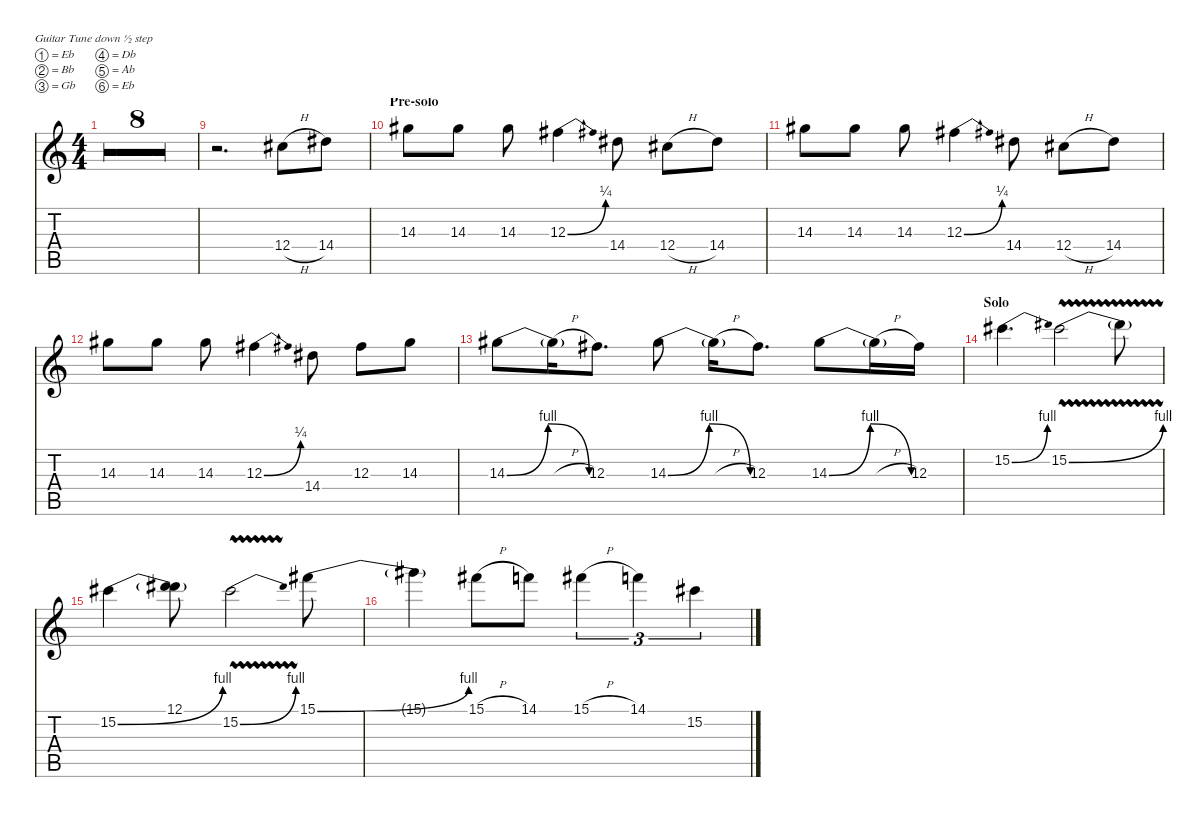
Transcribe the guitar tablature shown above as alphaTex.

\defaultSystemsLayout 4
\hideDynamics
\bracketExtendMode nobrackets
\singleTrackTrackNamePolicy hidden
\multiTrackTrackNamePolicy hidden
\otherSystemsTrackNameOrientation horizontal
\track ("Lead Guitar 1" "  ") {multiBarRest instrument distortionguitar}
\staff {score tabs}
\tuning (Eb4 Bb3 Gb3 Db3 Ab2 Eb2)
\ts (4 4)
\tempo 208
\clef g2
\ks c
r.1{dy mf beam Down} |
r.1{beam Down} |
r.1{beam Down} |
r.1{beam Down} |
r.1{beam Down} |
r.1{beam Down} |
r.1{beam Down} |
r.1{beam Down} |
r.2{d beam Down} 12.4{h acc #}.8{beam Down} 14.4{acc #}.8{beam Down} |
\section ("" "Pre-solo")
14.3{acc #}.8{beam Down} 14.3{acc #}.8{beam Down} 14.3{acc #}.8{beam Down} 12.3{be (bend 0 0 15.6 1) acc #}.4{beam Down} 14.4{acc #}.8{beam Down} 12.4{h acc #}.8{beam Down} 14.4{acc #}.8{beam Down} |
14.3{acc #}.8{beam Down} 14.3{acc #}.8{beam Down} 14.3{acc #}.8{beam Down} 12.3{be (bend 0 0 15.6 1) acc #}.4{beam Down} 14.4{acc #}.8{beam Down} 12.4{h acc #}.8{beam Down} 14.4{acc #}.8{beam Down} |
14.3{acc #}.8{beam Down} 14.3{acc #}.8{beam Down} 14.3{acc #}.8{beam Down} 12.3{be (bend 0 0 15.6 1) acc #}.4{beam Down} 14.4{acc #}.8{beam Down} 12.3{acc #}.8{beam Down} 14.3{acc #}.8{beam Down} |
14.3{be (bendrelease 0 0 3.5999999999999996 4 20.4 4 30 0) acc #}.8{beam Down} 14.3{h t acc #}.16{beam Down} 12.3{acc #}.8{d beam Down} 14.3{be (bendrelease 0 0 3.5999999999999996 4 20.4 4 30 0) acc #}.8{beam Down} 14.3{h t acc #}.16{beam Down} 12.3{acc #}.8{d beam Down} 14.3{be (bendrelease 0 0 3.5999999999999996 4 20.4 4 30 0) acc #}.8{beam Down} 14.3{h t acc #}.16{beam Down} 12.3{acc #}.16{beam Down} |
\section ("" "Solo")
15.2{be (bend 0 0 15 4) acc #}.4{d instrument distortionguitar beam Down} 15.2{be (bend 0 0 15 4) vw acc #}.2{beam Down} 15.2{t}.8{beam Down} |
15.2{be (bend 0 0 15 4) acc #}.4{beam Down} (12.1{acc #} 15.2{t}).8{beam Down} 15.2{be (bend 0 0 15 4) vw acc #}.2{beam Down} 15.1{be (bend 0 0 15 4) acc #}.8{beam Down} |
15.1{t}.4{beam Down} 15.1{h acc #}.8{beam Down} 14.1.8{beam Down} 15.1{h acc #}.4{tu (3 2) beam Down} 14.1.4{tu (3 2) beam Down} 15.2{acc #}.4{tu (3 2) beam Down}
